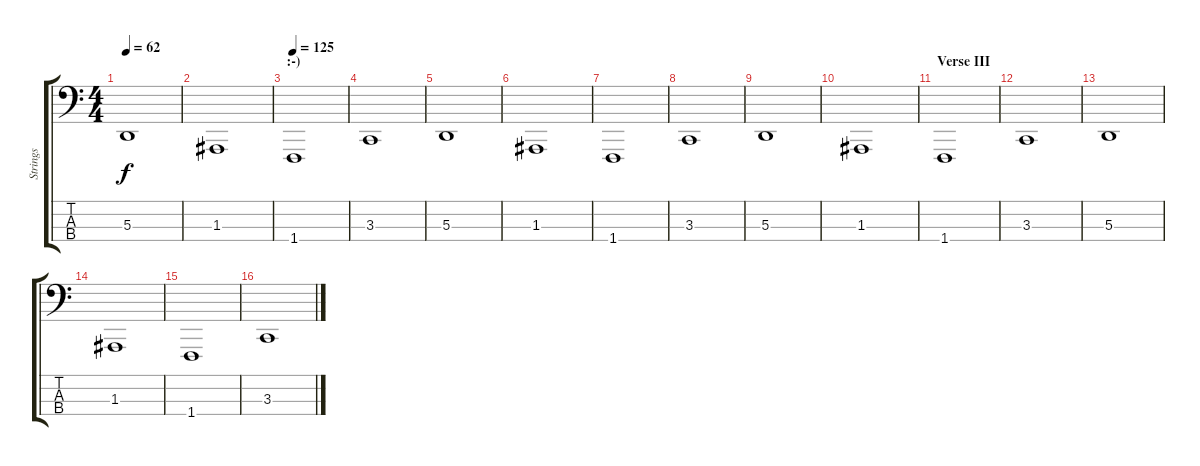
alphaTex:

\track ("Strings" "Strings") {instrument stringensemble1}
\staff {score tabs}
\tuning (G2 D2 A1 E1) {hide}
\ts (4 4)
\tempo 62
\clef f4
\ks c
5.3.1{dy f} |
1.3.1 |
\section ("" ":-)")
\tempo 125
1.4.1 |
3.3.1 |
5.3.1 |
1.3.1 |
1.4.1 |
3.3.1 |
5.3.1 |
1.3.1 |
\section ("" "Verse III")
1.4.1 |
3.3.1 |
5.3.1 |
1.3.1 |
1.4.1 |
3.3.1
